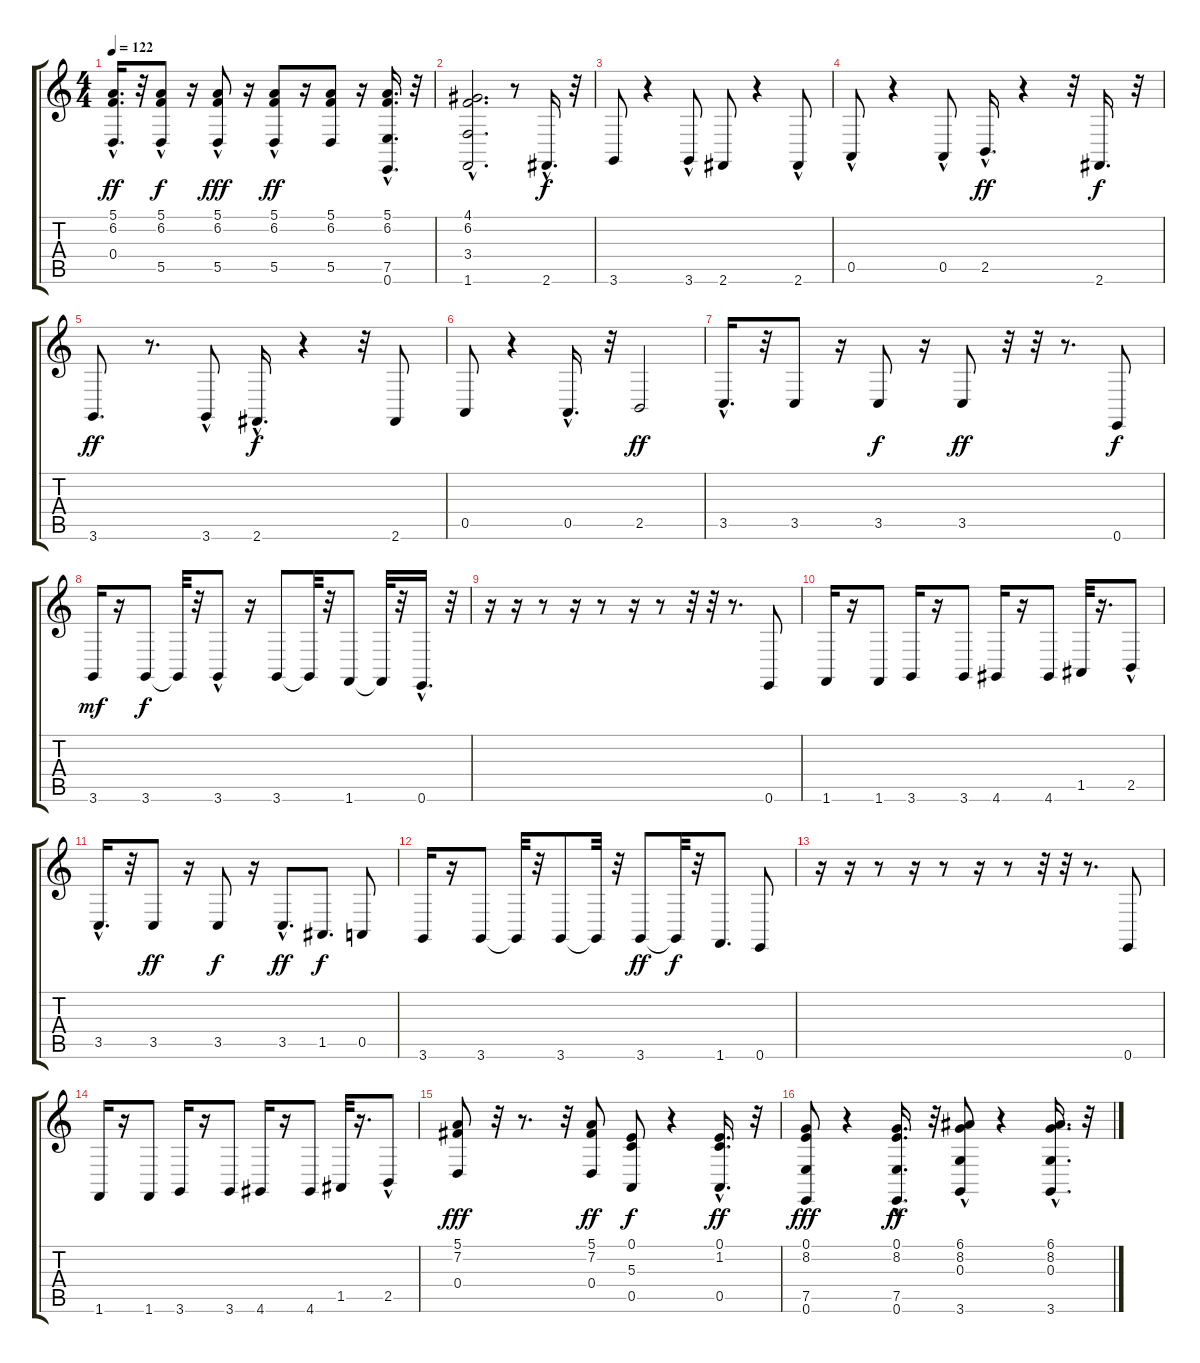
\track "" {instrument electricgrandpiano}
\staff {score tabs}
\tuning (E4 B3 G3 D3 A2 E2) {hide}
\ts (4 4)
\tempo 122
\clef g2
\ks c
(5.1{hac} 6.2{hac} 0.4{hac}).16{d dy ff} r.32 (5.1{hac} 6.2{hac} 5.5).8{dy f} r.16 (5.1{hac} 6.2 5.5{hac}).8{dy fff} r.16 (5.1{hac} 6.2 5.5).8{dy ff} r.16 (5.1 6.2 5.5).8 r.16 (5.1 6.2 7.5{hac} 0.6).16{d} r.32 |
(4.1{hac} 6.2{hac} 3.4{hac} 1.6{hac}).2{d} r.8 2.6{hac}.16{d dy f} r.32 |
3.6.8 r.4 3.6{hac}.8 2.6.8 r.4 2.6{hac}.8 |
0.5{hac}.8 r.4 0.5{hac}.8 2.5{hac}.16{d dy ff} r.4 r.32 2.6.16{d dy f} r.32 |
3.6.8{d dy ff} r.8{d} 3.6{hac}.8 2.6{hac}.16{d dy f} r.4 r.32 2.6.8 |
0.5.8 r.4 0.5{hac}.16{d} r.32 2.5.2{dy ff} |
3.5{hac}.16{d} r.32 3.5.8 r.16 3.5.8{dy f} r.16 3.5.8{dy ff} r.32 r.32 r.8{d} 0.6.8{dy f} |
3.6.16{dy mf} r.16 3.6.8{dy f} 3.6{t}.32 r.32 3.6{hac}.8 r.16 3.6.8 3.6{t}.32 r.32 1.6.8 1.6{t}.32 r.32 0.6{hac}.16{d} r.32 |
r.16 r.16 r.8 r.16 r.8 r.16 r.8 r.32 r.32 r.8{d} 0.6.8 |
1.6.16 r.16 1.6.8 3.6.16 r.16 3.6.8 4.6.16 r.16 4.6.8 1.5.32 r.16{d} 2.5{hac}.8 |
3.5{hac}.16{d} r.32 3.5.8{dy ff} r.16 3.5.8{dy f} r.16 3.5{hac}.8{d dy ff} 1.5.8{d dy f} 0.5.8 |
3.6.16 r.16 3.6.8 3.6{t}.32 r.32 3.6.8 3.6{t}.32 r.32 3.6.8{dy ff} 3.6{t}.32{dy f} r.32 1.6.8{d} 0.6.8 |
r.16 r.16 r.8 r.16 r.8 r.16 r.8 r.32 r.32 r.8{d} 0.6.8 |
1.6.16 r.16 1.6.8 3.6.16 r.16 3.6.8 4.6.16 r.16 4.6.8 1.5.32 r.16{d} 2.5{hac}.8 |
(5.1 7.2 0.4).8{dy fff} r.32 r.8{d} r.32 (5.1 7.2 0.4).8{dy ff} (0.1 5.3 0.5).8{dy f} r.4 (0.1{hac} 1.2{hac} 0.5).16{d dy ff} r.32 |
(0.1 8.2 7.5 0.6).8{dy fff} r.4 (0.1{hac} 8.2{hac} 7.5 0.6).16{d dy ff} r.32 (6.1{hac} 8.2 0.3 3.6).8 r.4 (6.1{hac} 8.2{hac} 0.3{hac} 3.6{hac}).16{d} r.32
